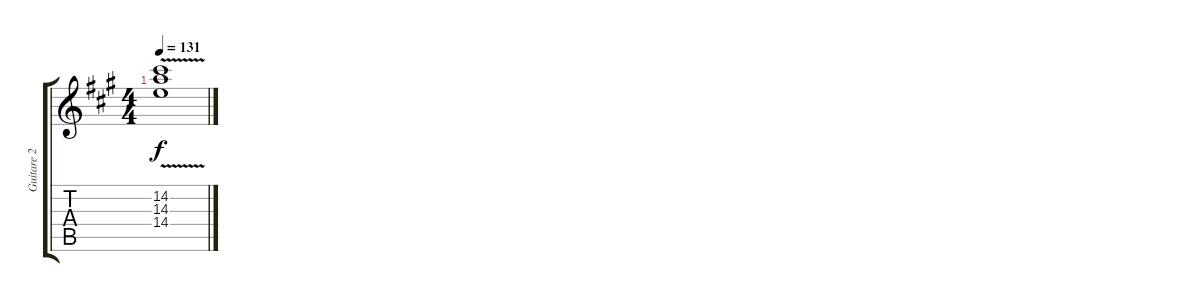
\track ("Guitare 2" "Guitare 2") {instrument overdrivenguitar}
\staff {score tabs}
\tuning (E4 B3 G3 D3 A2 E2) {hide}
\ts (4 4)
\tempo 131
\clef g2
\ks a
(14.2{v t} 14.3{v t} 14.4{v t}).1{dy f}
